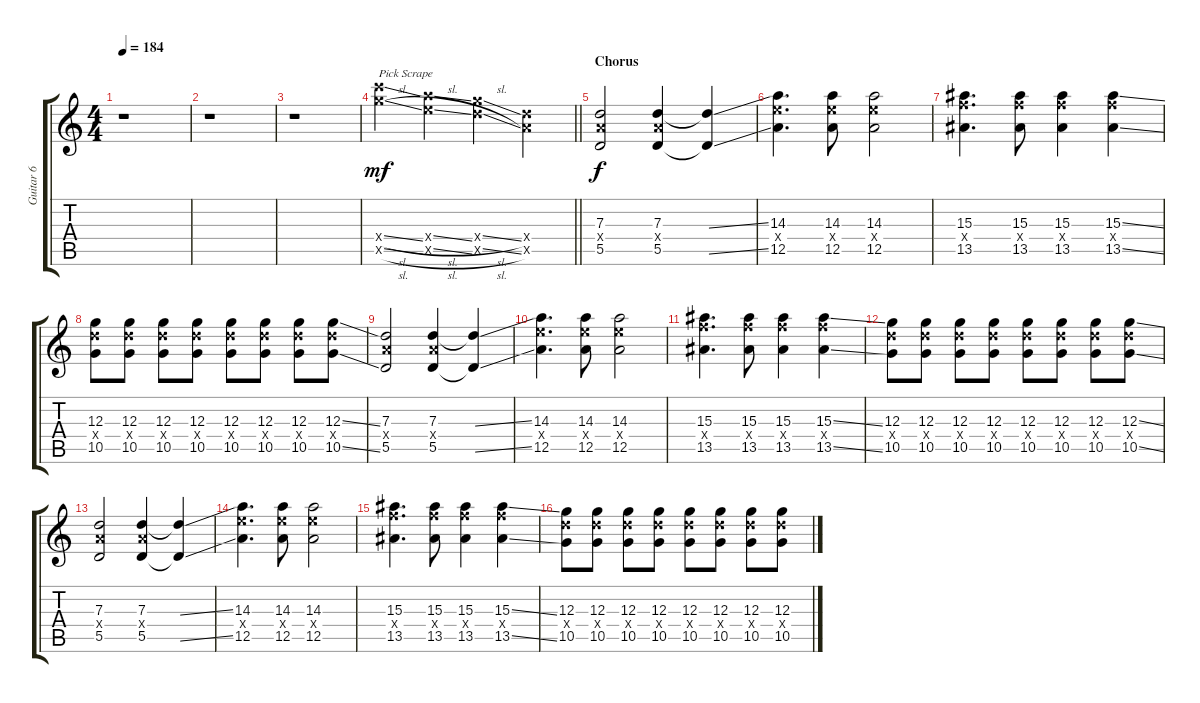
\track ("Guitar 6" "Guitar 6") {instrument distortionguitar}
\staff {score tabs}
\tuning (E4 B3 G3 D3 A2 D2) {hide}
\ts (4 4)
\tempo 184
\clef g2
\ks c
r.1{dy mf} |
r.1 |
r.1 |
\barLineRight lightlight
(22.4{sl x} 22.5{sl x}).4{txt "Pick Scrape"} (19.4{sl x} 19.5{sl x}).4 (17.4{sl x} 17.5{sl x}).4 (12.4{x} 12.5{x}).4 |
\section ("" "Chorus")
(7.3 7.4{x} 5.5).2{dy f} (7.3 7.4{x} 5.5).4 (7.3{ss t} 5.5{ss t}).4 |
(14.3 14.4{x} 12.5).4{d} (14.3 14.4{x} 12.5).8 (14.3 14.4{x} 12.5).2 |
(15.3 15.4{x} 13.5).4{d} (15.3 15.4{x} 13.5).8 (15.3 15.4{x} 13.5).4 (15.3{ss} 15.4{x} 13.5{ss}).4 |
(12.3 12.4{x} 10.5).8 (12.3 12.4{x} 10.5).8 (12.3 12.4{x} 10.5).8 (12.3 12.4{x} 10.5).8 (12.3 12.4{x} 10.5).8 (12.3 12.4{x} 10.5).8 (12.3 12.4{x} 10.5).8 (12.3{ss} 12.4{x} 10.5{ss}).8 |
(7.3 7.4{x} 5.5).2 (7.3 7.4{x} 5.5).4 (7.3{ss t} 5.5{ss t}).4 |
(14.3 14.4{x} 12.5).4{d} (14.3 14.4{x} 12.5).8 (14.3 14.4{x} 12.5).2 |
(15.3 15.4{x} 13.5).4{d} (15.3 15.4{x} 13.5).8 (15.3 15.4{x} 13.5).4 (15.3{ss} 15.4{x} 13.5{ss}).4 |
(12.3 12.4{x} 10.5).8 (12.3 12.4{x} 10.5).8 (12.3 12.4{x} 10.5).8 (12.3 12.4{x} 10.5).8 (12.3 12.4{x} 10.5).8 (12.3 12.4{x} 10.5).8 (12.3 12.4{x} 10.5).8 (12.3{ss} 12.4{x} 10.5{ss}).8 |
(7.3 7.4{x} 5.5).2 (7.3 7.4{x} 5.5).4 (7.3{ss t} 5.5{ss t}).4 |
(14.3 14.4{x} 12.5).4{d} (14.3 14.4{x} 12.5).8 (14.3 14.4{x} 12.5).2 |
(15.3 15.4{x} 13.5).4{d} (15.3 15.4{x} 13.5).8 (15.3 15.4{x} 13.5).4 (15.3{ss} 15.4{x} 13.5{ss}).4 |
(12.3 12.4{x} 10.5).8 (12.3 12.4{x} 10.5).8 (12.3 12.4{x} 10.5).8 (12.3 12.4{x} 10.5).8 (12.3 12.4{x} 10.5).8 (12.3 12.4{x} 10.5).8 (12.3 12.4{x} 10.5).8 (12.3{ss} 12.4{x} 10.5{ss}).8
